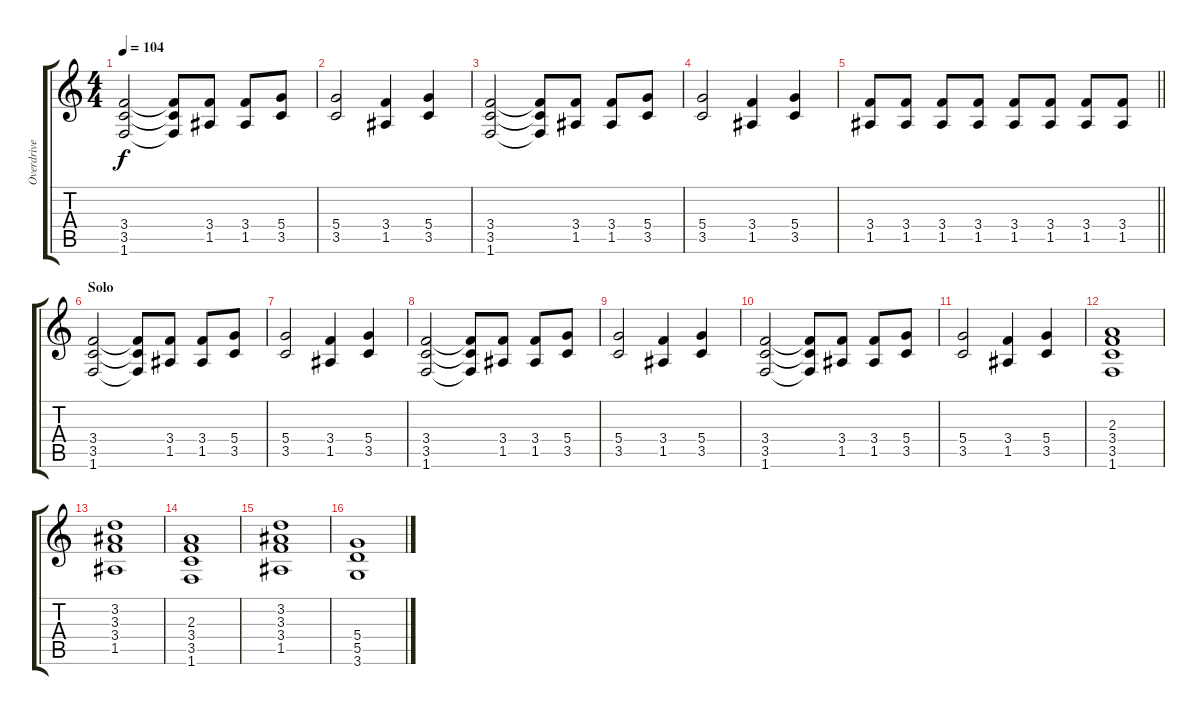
\track ("Overdrive Guitar" "Overdrive ") {instrument overdrivenguitar}
\staff {score tabs}
\tuning (E4 B3 G3 D3 A2 E2) {hide}
\ts (4 4)
\tempo 104
\clef g2
\ks c
(3.4 3.5 1.6).2{dy f} (3.4{t} 3.5{t} 1.6{t}).8 (3.4 1.5).8 (3.4 1.5).8 (5.4 3.5).8 |
(5.4 3.5).2 (3.4 1.5).4 (5.4 3.5).4 |
(3.4 3.5 1.6).2 (3.4{t} 3.5{t} 1.6{t}).8 (3.4 1.5).8 (3.4 1.5).8 (5.4 3.5).8 |
(5.4 3.5).2 (3.4 1.5).4 (5.4 3.5).4 |
\barLineRight lightlight
(3.4 1.5).8 (3.4 1.5).8 (3.4 1.5).8 (3.4 1.5).8 (3.4 1.5).8 (3.4 1.5).8 (3.4 1.5).8 (3.4 1.5).8 |
\section ("" "Solo ")
(3.4 3.5 1.6).2 (3.4{t} 3.5{t} 1.6{t}).8 (3.4 1.5).8 (3.4 1.5).8 (5.4 3.5).8 |
(5.4 3.5).2 (3.4 1.5).4 (5.4 3.5).4 |
(3.4 3.5 1.6).2 (3.4{t} 3.5{t} 1.6{t}).8 (3.4 1.5).8 (3.4 1.5).8 (5.4 3.5).8 |
(5.4 3.5).2 (3.4 1.5).4 (5.4 3.5).4 |
(3.4 3.5 1.6).2 (3.4{t} 3.5{t} 1.6{t}).8 (3.4 1.5).8 (3.4 1.5).8 (5.4 3.5).8 |
(5.4 3.5).2 (3.4 1.5).4 (5.4 3.5).4 |
(2.3 3.4 3.5 1.6).1 |
(3.2 3.3 3.4 1.5).1 |
(2.3 3.4 3.5 1.6).1 |
(3.2 3.3 3.4 1.5).1 |
(5.4 5.5 3.6).1
